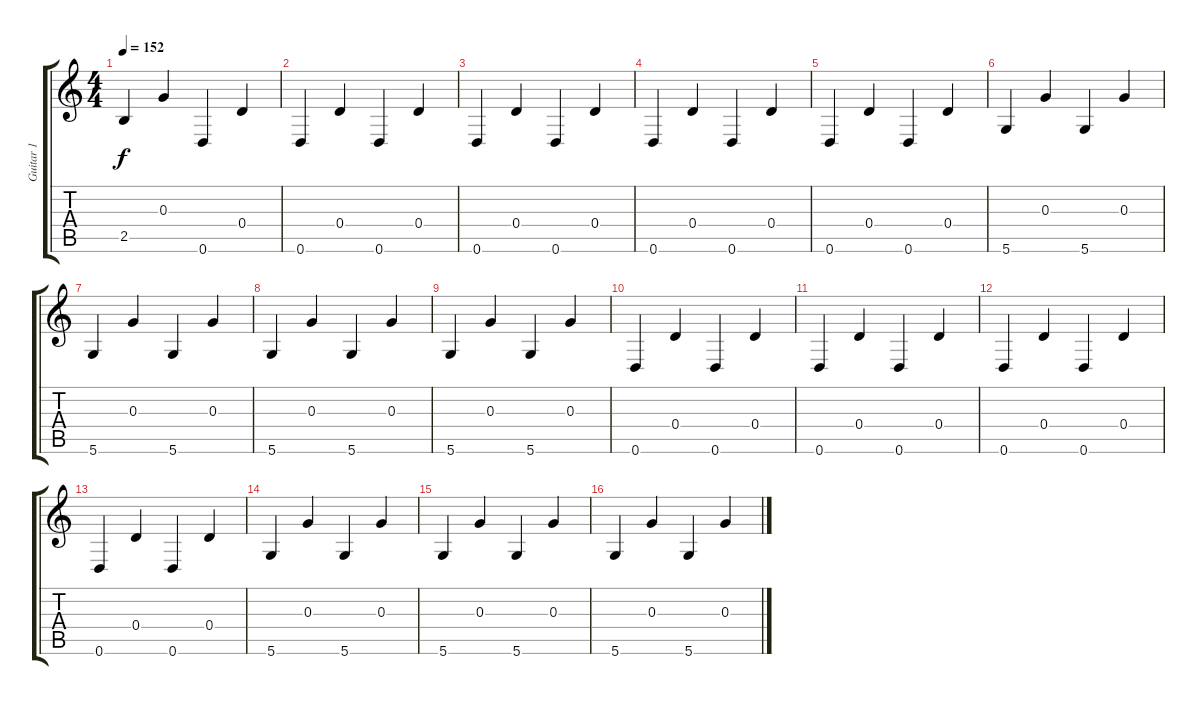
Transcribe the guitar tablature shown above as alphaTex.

\track ("Guitar 1" "Guitar 1") {instrument acousticguitarsteel}
\staff {score tabs}
\tuning (D4 B3 G3 D3 A2 D2) {hide}
\ts (4 4)
\tempo 152
\clef g2
\ks c
2.5.4{dy f} 0.3.4 0.6.4 0.4.4 |
0.6.4 0.4.4 0.6.4 0.4.4 |
0.6.4 0.4.4 0.6.4 0.4.4 |
0.6.4 0.4.4 0.6.4 0.4.4 |
0.6.4 0.4.4 0.6.4 0.4.4 |
5.6.4 0.3.4 5.6.4 0.3.4 |
5.6.4 0.3.4 5.6.4 0.3.4 |
5.6.4 0.3.4 5.6.4 0.3.4 |
5.6.4 0.3.4 5.6.4 0.3.4 |
0.6.4 0.4.4 0.6.4 0.4.4 |
0.6.4 0.4.4 0.6.4 0.4.4 |
0.6.4 0.4.4 0.6.4 0.4.4 |
0.6.4 0.4.4 0.6.4 0.4.4 |
5.6.4 0.3.4 5.6.4 0.3.4 |
5.6.4 0.3.4 5.6.4 0.3.4 |
5.6.4 0.3.4 5.6.4 0.3.4
